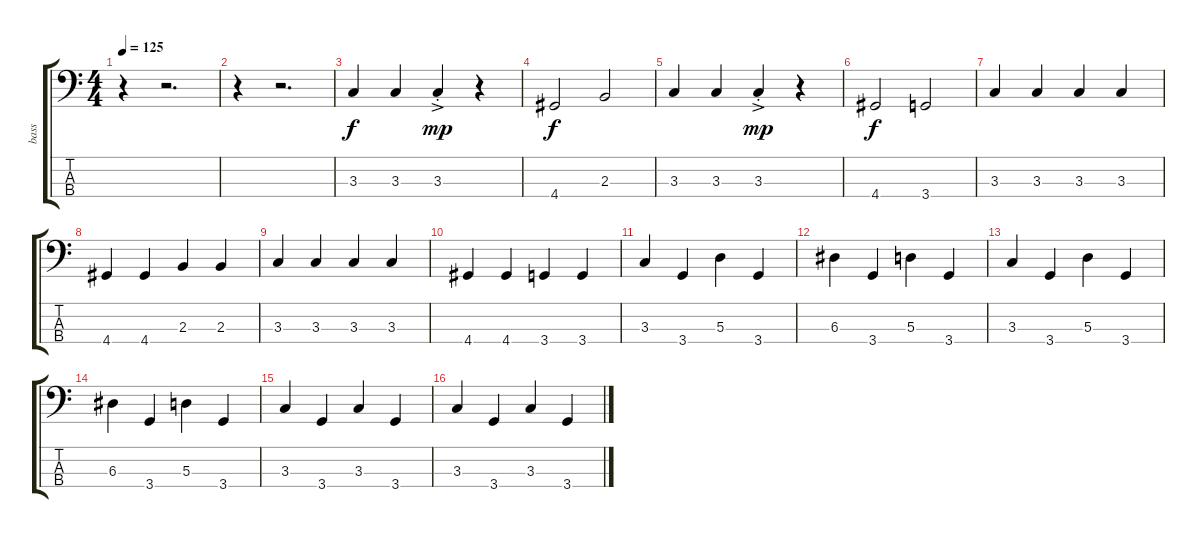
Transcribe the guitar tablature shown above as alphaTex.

\track ("bass" "bass") {solo instrument contrabass}
\staff {score tabs}
\tuning (G2 D2 A1 E1) {hide}
\ts (4 4)
\tempo 125
\clef f4
\ks c
r.4{dy f instrument contrabass} r.2{d} |
r.4 r.2{d} |
3.3.4 3.3.4 3.3{ac st}.4{dy mp} r.4 |
4.4.2{dy f} 2.3.2 |
3.3.4 3.3.4 3.3{ac st}.4{dy mp} r.4 |
4.4.2{dy f} 3.4.2 |
3.3.4 3.3.4 3.3.4 3.3.4 |
4.4.4 4.4.4 2.3.4 2.3.4 |
3.3.4 3.3.4 3.3.4 3.3.4 |
4.4.4 4.4.4 3.4.4 3.4.4 |
3.3.4 3.4.4 5.3.4 3.4.4 |
6.3.4 3.4.4 5.3.4 3.4.4 |
3.3.4 3.4.4 5.3.4 3.4.4 |
6.3.4 3.4.4 5.3.4 3.4.4 |
3.3.4 3.4.4 3.3.4 3.4.4 |
3.3.4 3.4.4 3.3.4 3.4.4
